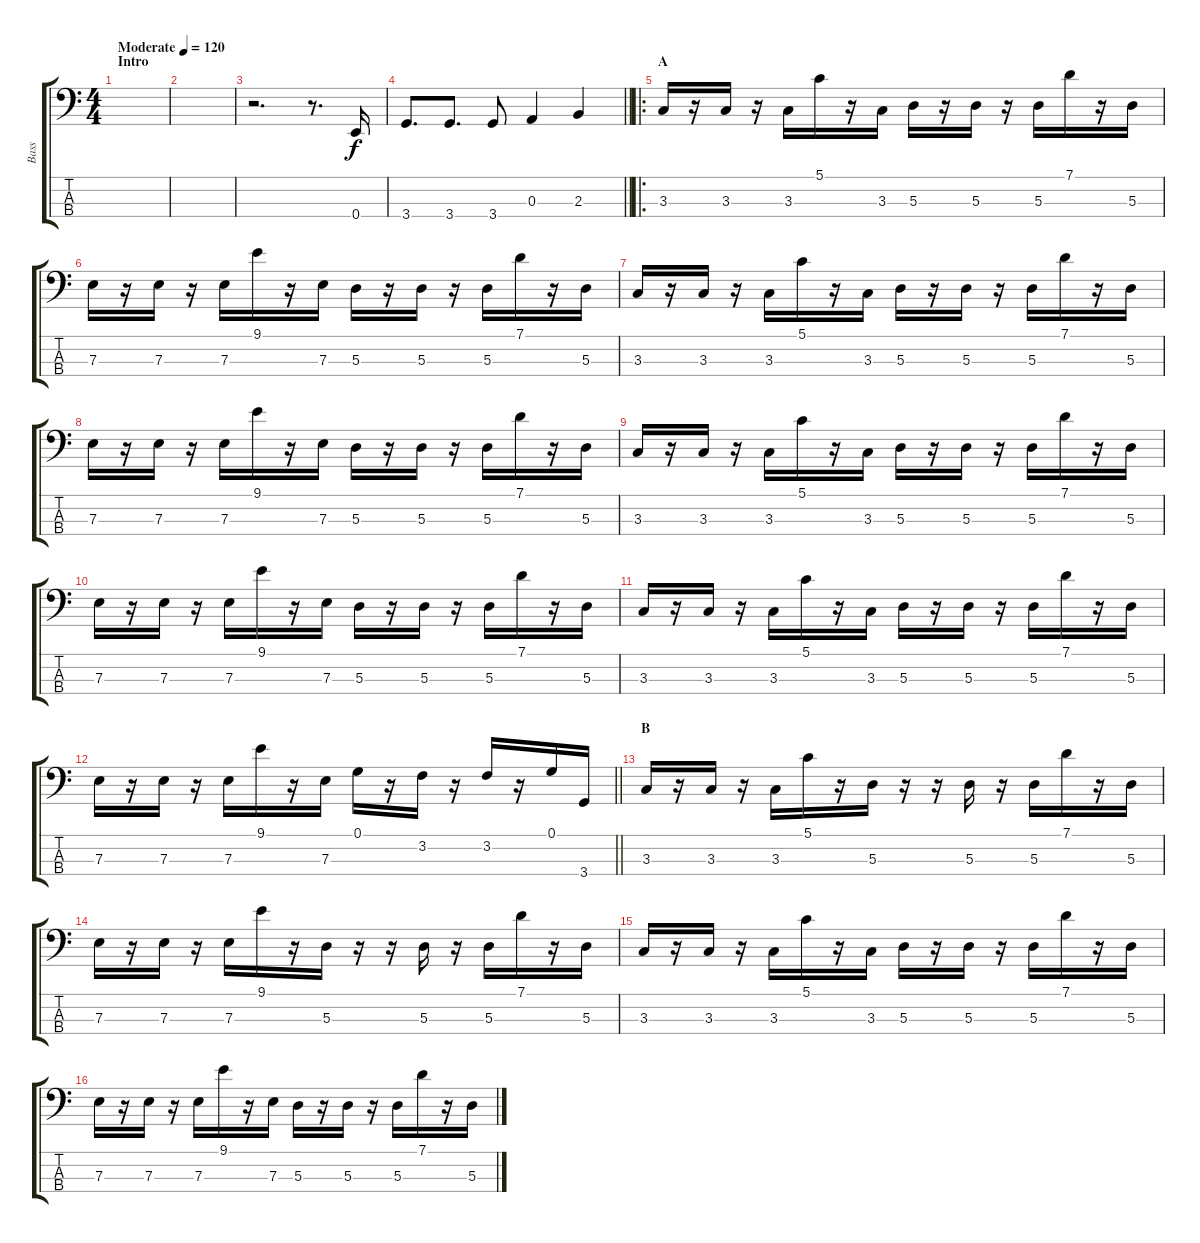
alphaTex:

\track ("Bass" "Bass") {instrument electricbasspick}
\staff {score tabs}
\tuning (G2 D2 A1 E1) {hide}
\ts (4 4)
\section ("" "Intro")
\tempo (120 "Moderate")
\clef f4
\ks c
|
|
r.2{d} r.8{d} 0.4.16 |
\barLineRight lightlight
3.4.8{d} 3.4.8{d} 3.4.8 0.3.4 2.3.4 |
\ro
\section ("" "A")
3.3.16 r.16 3.3.16 r.16 3.3.16 5.1.16 r.16 3.3.16 5.3.16 r.16 5.3.16 r.16 5.3.16 7.1.16 r.16 5.3.16 |
7.3.16 r.16 7.3.16 r.16 7.3.16 9.1.16 r.16 7.3.16 5.3.16 r.16 5.3.16 r.16 5.3.16 7.1.16 r.16 5.3.16 |
3.3.16 r.16 3.3.16 r.16 3.3.16 5.1.16 r.16 3.3.16 5.3.16 r.16 5.3.16 r.16 5.3.16 7.1.16 r.16 5.3.16 |
7.3.16 r.16 7.3.16 r.16 7.3.16 9.1.16 r.16 7.3.16 5.3.16 r.16 5.3.16 r.16 5.3.16 7.1.16 r.16 5.3.16 |
3.3.16 r.16 3.3.16 r.16 3.3.16 5.1.16 r.16 3.3.16 5.3.16 r.16 5.3.16 r.16 5.3.16 7.1.16 r.16 5.3.16 |
7.3.16 r.16 7.3.16 r.16 7.3.16 9.1.16 r.16 7.3.16 5.3.16 r.16 5.3.16 r.16 5.3.16 7.1.16 r.16 5.3.16 |
3.3.16 r.16 3.3.16 r.16 3.3.16 5.1.16 r.16 3.3.16 5.3.16 r.16 5.3.16 r.16 5.3.16 7.1.16 r.16 5.3.16 |
\barLineRight lightlight
7.3.16 r.16 7.3.16 r.16 7.3.16 9.1.16 r.16 7.3.16 0.1.16 r.16 3.2.16 r.16 3.2.16{balance 16} r.16 0.1.16 3.4.16{balance 0} |
\section ("" "B")
3.3.16{balance 8} r.16 3.3.16 r.16 3.3.16 5.1.16 r.16 5.3.16 r.16 r.16 5.3.16 r.16 5.3.16 7.1.16 r.16 5.3.16 |
7.3.16 r.16 7.3.16 r.16 7.3.16 9.1.16 r.16 5.3.16 r.16 r.16 5.3.16 r.16 5.3.16 7.1.16 r.16 5.3.16 |
3.3.16 r.16 3.3.16 r.16 3.3.16 5.1.16 r.16 3.3.16 5.3.16 r.16 5.3.16 r.16 5.3.16 7.1.16 r.16 5.3.16 |
7.3.16 r.16 7.3.16 r.16 7.3.16 9.1.16 r.16 7.3.16 5.3.16 r.16 5.3.16 r.16 5.3.16 7.1.16 r.16 5.3.16
